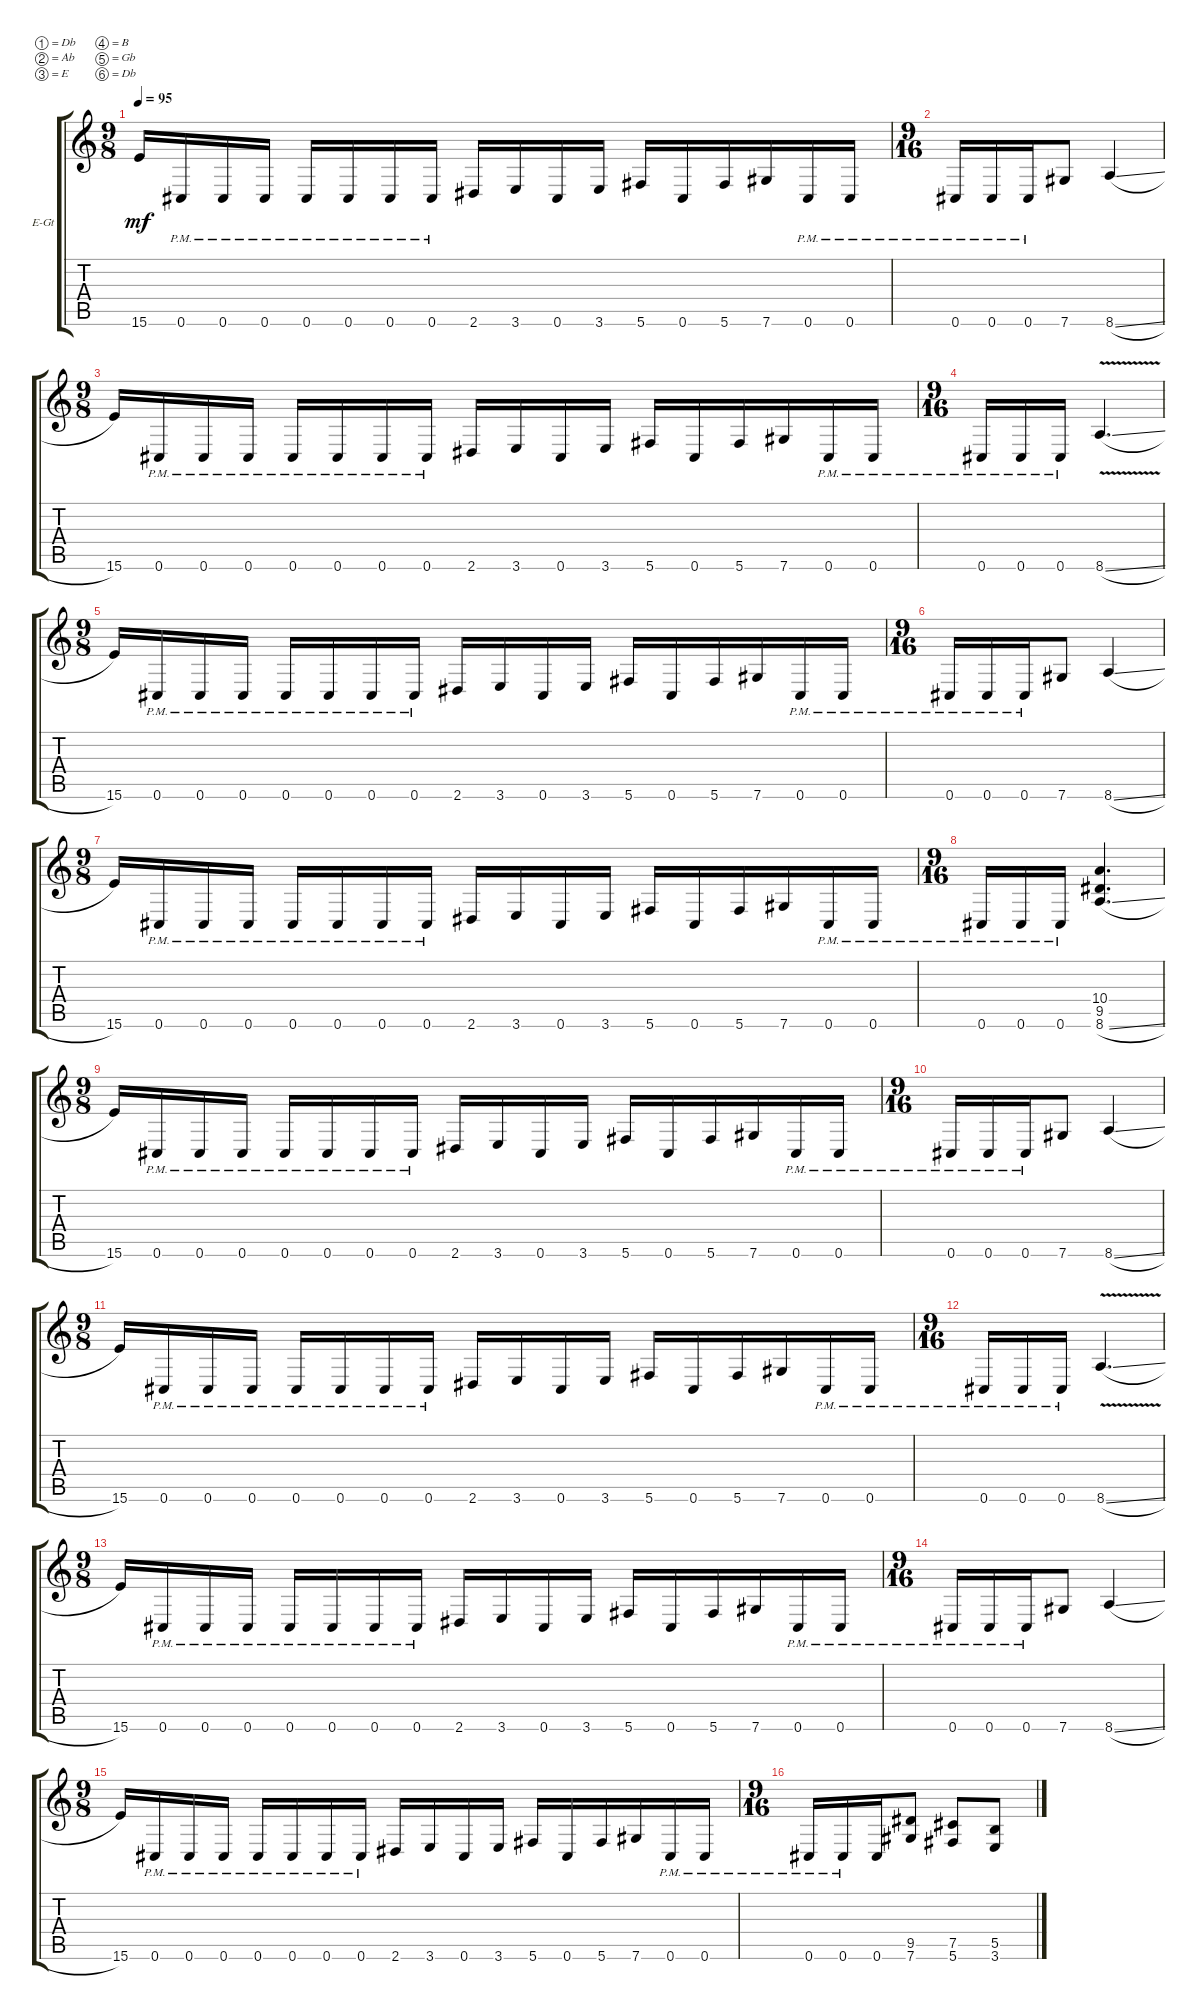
\bracketExtendMode groupsimilarinstruments
\firstSystemTrackNameOrientation horizontal
\otherSystemsTrackNameOrientation horizontal
\track ("Rhythm Guitar" "E-Gt") {instrument distortionguitar}
\staff {score tabs}
\tuning (Db4 Ab3 E3 B2 Gb2 Db2)
\ts (9 8)
\beaming (8 2 2 2 3)
\tempo 95
\clef g2
\ks c
15.6.16{dy mf instrument distortionguitar} 0.6{pm}.16 0.6{pm}.16 0.6{pm}.16 0.6{pm}.16 0.6{pm}.16 0.6{pm}.16 0.6{pm}.16 2.6.16 3.6.16 0.6.16 3.6.16 5.6.16 0.6.16 5.6.16 7.6.16 0.6{pm}.16 0.6{pm}.16 |
\ts (9 16)
\beaming (8 2 2 2 2)
0.6{pm}.16 0.6{pm}.16 0.6{pm}.16 7.6.8 8.6{sl}.4 |
\ts (9 8)
\beaming (8 2 2 2 3)
15.6.16 0.6{pm}.16 0.6{pm}.16 0.6{pm}.16 0.6{pm}.16 0.6{pm}.16 0.6{pm}.16 0.6{pm}.16 2.6.16 3.6.16 0.6.16 3.6.16 5.6.16 0.6.16 5.6.16 7.6.16 0.6{pm}.16 0.6{pm}.16 |
\ts (9 16)
\beaming (8 2 2 2 2)
0.6{pm}.16 0.6{pm}.16 0.6{pm}.16 8.6{v sl}.4{d} |
\ts (9 8)
\beaming (8 2 2 2 3)
15.6.16 0.6{pm}.16 0.6{pm}.16 0.6{pm}.16 0.6{pm}.16 0.6{pm}.16 0.6{pm}.16 0.6{pm}.16 2.6.16 3.6.16 0.6.16 3.6.16 5.6.16 0.6.16 5.6.16 7.6.16 0.6{pm}.16 0.6{pm}.16 |
\ts (9 16)
\beaming (8 2 2 2 2)
0.6{pm}.16 0.6{pm}.16 0.6{pm}.16 7.6.8 8.6{sl}.4 |
\ts (9 8)
\beaming (8 2 2 2 3)
15.6.16 0.6{pm}.16 0.6{pm}.16 0.6{pm}.16 0.6{pm}.16 0.6{pm}.16 0.6{pm}.16 0.6{pm}.16 2.6.16 3.6.16 0.6.16 3.6.16 5.6.16 0.6.16 5.6.16 7.6.16 0.6{pm}.16 0.6{pm}.16 |
\ts (9 16)
\beaming (8 2 2 2 2)
0.6{pm}.16 0.6{pm}.16 0.6{pm}.16 (10.4 9.5 8.6{sl}).4{d} |
\ts (9 8)
\beaming (8 2 2 2 3)
15.6.16 0.6{pm}.16 0.6{pm}.16 0.6{pm}.16 0.6{pm}.16 0.6{pm}.16 0.6{pm}.16 0.6{pm}.16 2.6.16 3.6.16 0.6.16 3.6.16 5.6.16 0.6.16 5.6.16 7.6.16 0.6{pm}.16 0.6{pm}.16 |
\ts (9 16)
\beaming (8 2 2 2 2)
0.6{pm}.16 0.6{pm}.16 0.6{pm}.16 7.6.8 8.6{sl}.4 |
\ts (9 8)
\beaming (8 2 2 2 3)
15.6.16 0.6{pm}.16 0.6{pm}.16 0.6{pm}.16 0.6{pm}.16 0.6{pm}.16 0.6{pm}.16 0.6{pm}.16 2.6.16 3.6.16 0.6.16 3.6.16 5.6.16 0.6.16 5.6.16 7.6.16 0.6{pm}.16 0.6{pm}.16 |
\ts (9 16)
\beaming (8 2 2 2 2)
0.6{pm}.16 0.6{pm}.16 0.6{pm}.16 8.6{v sl}.4{d} |
\ts (9 8)
\beaming (8 2 2 2 3)
15.6.16 0.6{pm}.16 0.6{pm}.16 0.6{pm}.16 0.6{pm}.16 0.6{pm}.16 0.6{pm}.16 0.6{pm}.16 2.6.16 3.6.16 0.6.16 3.6.16 5.6.16 0.6.16 5.6.16 7.6.16 0.6{pm}.16 0.6{pm}.16 |
\ts (9 16)
\beaming (8 2 2 2 2)
0.6{pm}.16 0.6{pm}.16 0.6{pm}.16 7.6.8 8.6{sl}.4 |
\ts (9 8)
\beaming (8 2 2 2 3)
15.6.16 0.6{pm}.16 0.6{pm}.16 0.6{pm}.16 0.6{pm}.16 0.6{pm}.16 0.6{pm}.16 0.6{pm}.16 2.6.16 3.6.16 0.6.16 3.6.16 5.6.16 0.6.16 5.6.16 7.6.16 0.6{pm}.16 0.6{pm}.16 |
\ts (9 16)
\beaming (8 2 2 2 2)
0.6{pm}.16 0.6{pm}.16 0.6.16 (9.5 7.6).8 (7.5 5.6).8 (5.5 3.6).8
